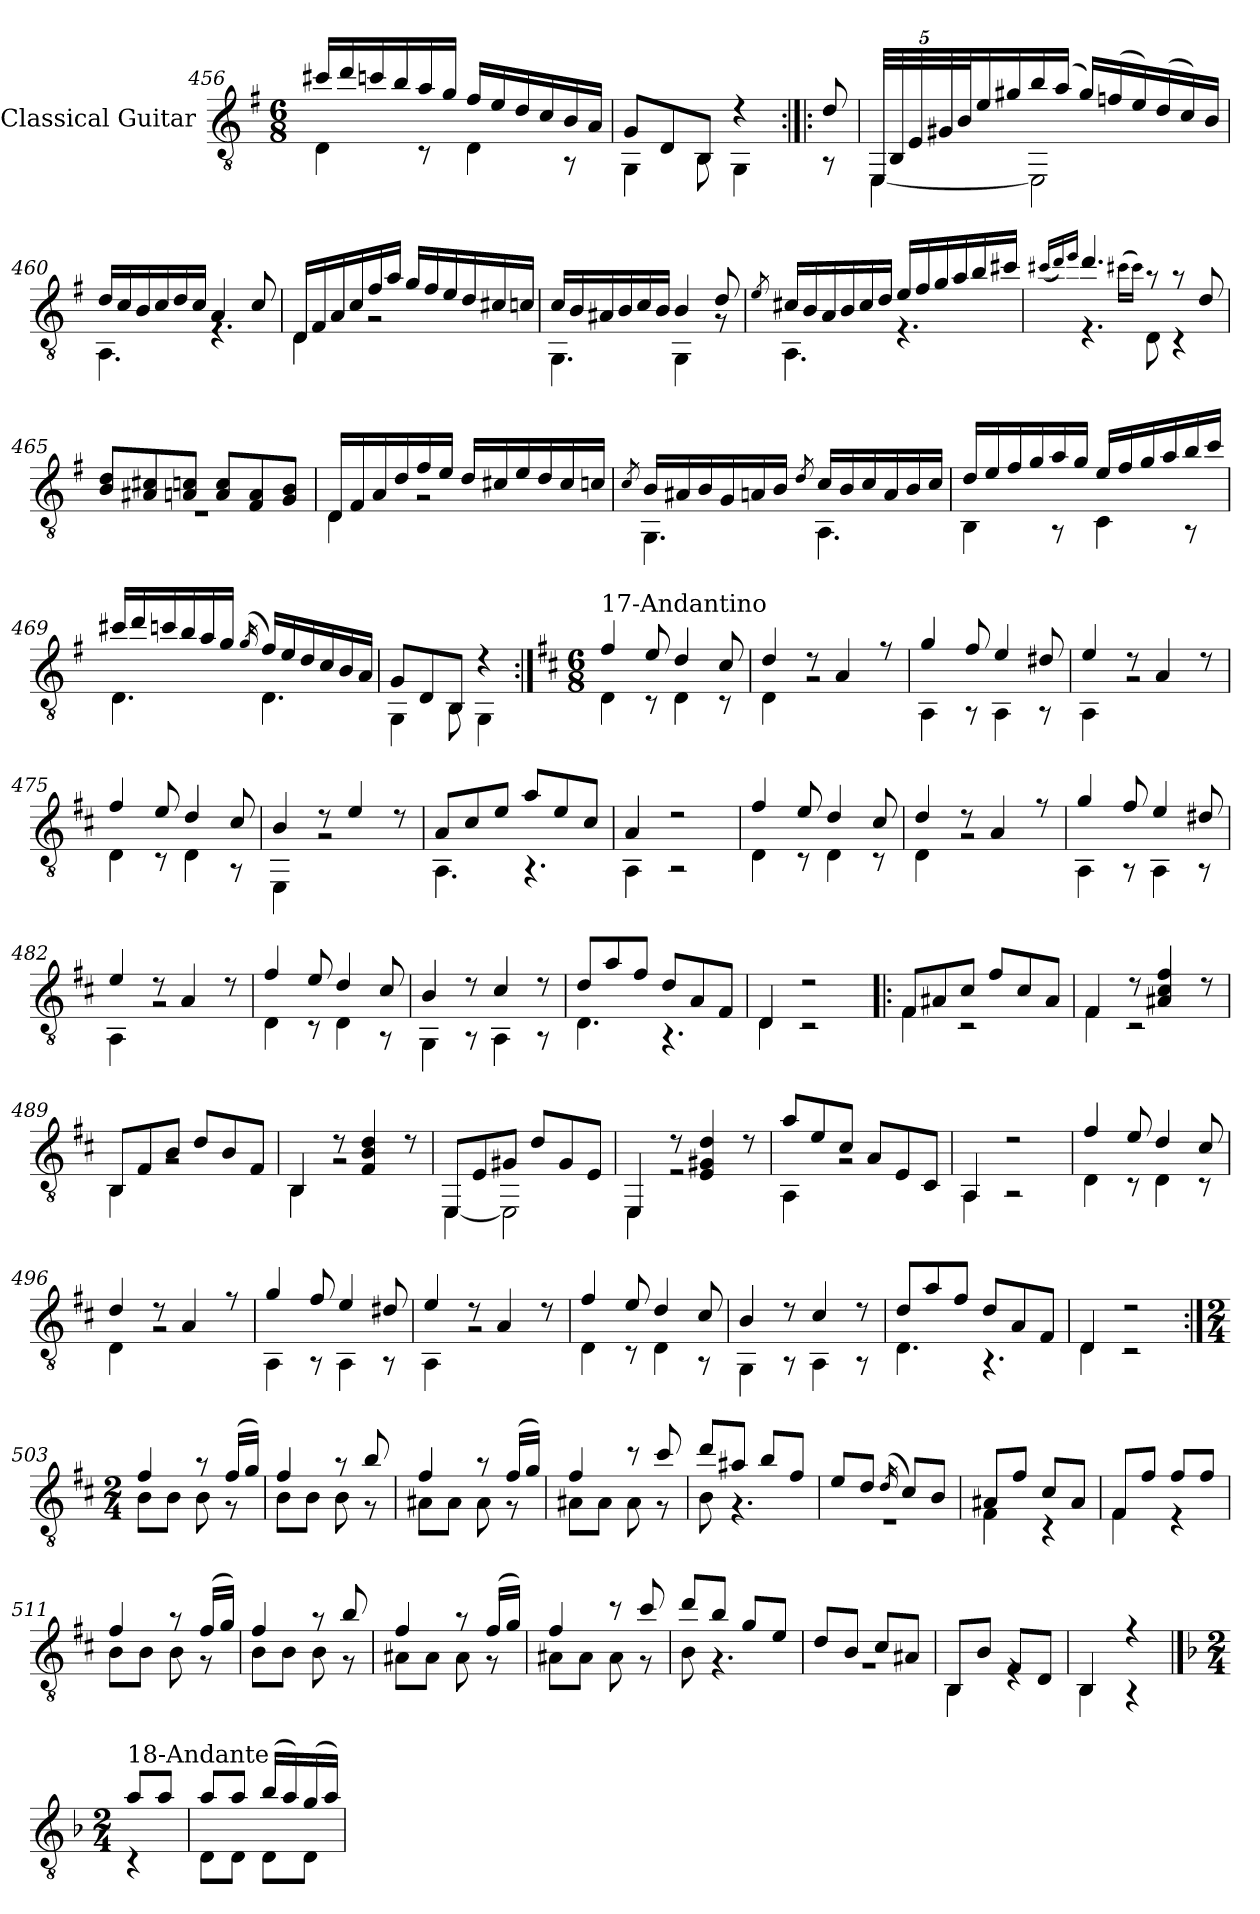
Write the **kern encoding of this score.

**kern
*part1
*staff1
*I"Classical Guitar
*I'Guit.
*clefGv2
*k[f#]
*M6/8
=456
*^
16cc#X/LL	4D\
16dd/	.
16ccn/	.
16b/	.
16a/	8r
16g/JJ	.
16f#/LL	4D\
16e/	.
16d/	.
16c/	.
16B/	8r
16A/JJ	.
=457	=457
8G/L	4GG\
8D/	.
8BB/J	8BB\
4r	4GG\
=458:|!|:	=458:|!|:
8d/	8r
!!LO:LB:g=z	!!
=459	=459
*Xbrackettup	*
40EE/LLL	[4EE\
40BB/	.
40E/	.
40G#X/	.
40B/J	.
16e/	.
16g#X/	.
16b/	2EE\]
(16a/JJ	.
16g#/LL)	.
(16fn/	.
16e/)	.
(16d/	.
16c/)	.
16B/JJ	.
=460	=460
16d/LL	4.AA\
16c/	.
16B/	.
16c/	.
16d/	.
16c/JJ	.
4A/	4.rE
8c/	.
=461	=461
16D/LL	4D\
16F#/	.
16A/	.
16c/	.
16f#/	2rG
16a/JJ	.
16g/LL	.
16f#/	.
16e/	.
16d/	.
16c#X/	.
16cn/JJ	.
!!LO:LB:g=z	!!
=462	=462
16c/LL	4.GG\
16B/	.
16A#X/	.
16B/	.
16c/	.
16B/JJ	.
4B/	4GG\
8d/	8rG
=463	=463
8qe/	.
16c#X/LL	4.AA\
16B/	.
16A/	.
16B/	.
16c#/	.
16d/JJ	.
16e/LL	4.rE
16f#/	.
16g/	.
16a/	.
16b/	.
16cc#X/JJ	.
=464	=464
(16qcc#X/LL	.
16qdd/)	.
16qee/JJ	.
4.dd/	4.rE
.	(16qcc#X\LL
.	16qcc#\JJ)
8r	8D\
8r	4r
8d/	.
!!LO:LB:g=z	!!
=465	=465
8B/ 8d/L	2.rE
8A#X/ 8c#X/	.
8An/ 8cn/J	.
8A/ 8c/L	.
8F#/ 8A/	.
8G/ 8B/J	.
=466	=466
16D/LL	4D\
16F#/	.
16A/	.
16d/	.
16f#/	2rG
16e/JJ	.
16d/LL	.
16c#X/	.
16e/	.
16d/	.
16c#/	.
16cn/JJ	.
=467	=467
8qc/	.
16B/LL	4.GG\
16A#X/	.
16B/	.
16G/	.
16An/	.
16B/JJ	.
8qd/	.
16c/LL	4.AA\
16B/	.
16c/	.
16A/	.
16B/	.
16c/JJ	.
!!LO:LB:g=z	!!
=468	=468
16d/LL	4BB\
16e/	.
16f#/	.
16g/	.
16a/	8r
16g/JJ	.
16e/LL	4C\
16f#/	.
16g/	.
16a/	.
16b/	8r
16cc/JJ	.
=469	=469
16cc#X/LL	4.D\
16dd/	.
16ccn/	.
16b/	.
16a/	.
16g/JJ	.
(16qg/	.
16f#/LL)	4.D\
16e/	.
16d/	.
16c/	.
16B/	.
16A/JJ	.
=470	=470
8G/L	4GG\
8D/	.
8BB/J	8BB\
4r	4GG\
!!LO:PB:g=z	!!
=471:|!	=471:|!
*k[f#c#]	*
*M6/8	*
*MM132	*
!LO:TX:a:t=17-Andantino	!
4f#/	4D\
8e/	8r
4d/	4D\
8c#/	8r
=472	=472
4d/	4D\
8r	2rG
4A/	.
8r	.
=473	=473
4g/	4AA\
8f#/	8r
4e/	4AA\
8d#X/	8r
=474	=474
4e/	4AA\
8r	2rG
4A/	.
8r	.
=475	=475
4f#/	4D\
8e/	8r
4d/	4D\
8c#/	8r
=476	=476
4B/	4EE\
8r	2rG
4e/	.
8r	.
=477	=477
8A/L	4.AA\
8c#/	.
8e/J	.
8a/L	4.r
8e/	.
8c#/J	.
!!LO:LB:g=z	!!
=478	=478
4A/	4AA\
2r	2r
=479	=479
4f#/	4D\
8e/	8r
4d/	4D\
8c#/	8r
=480	=480
4d/	4D\
8r	2rG
4A/	.
8r	.
=481	=481
4g/	4AA\
8f#/	8r
4e/	4AA\
8d#X/	8r
=482	=482
4e/	4AA\
8r	2rG
4A/	.
8r	.
=483	=483
4f#/	4D\
8e/	8r
4d/	4D\
8c#/	8r
=484	=484
4B/	4GG\
8r	8r
4c#/	4AA\
8r	8r
=485	=485
8d/L	4.D\
8a/	.
8f#/J	.
8d/L	4.r
8A/	.
8F#/J	.
!!LO:LB:g=z	!!
=486	=486
4D/	4D\
2r	2r
=487!|:	=487!|:
8F#/L	4F#\
8A#X/	.
8c#/J	2r
8f#/L	.
8c#/	.
8A#/J	.
=488	=488
4F#/	4F#\
8r	2r
4A#X/ 4c#/ 4f#/	.
8r	.
=489	=489
8BB/L	4BB\
8F#/	.
8B/J	2rG
8d/L	.
8B/	.
8F#/J	.
=490	=490
4BB/	4BB\
8r	2rG
4F#/ 4B/ 4d/	.
8r	.
=491	=491
8EE/L	[4EE\
8E/	.
8G#X/J	2EE\]
8d/L	.
8G#/	.
8E/J	.
=492	=492
4EE/	4EE\
8r	2rE
4E/ 4G#X/ 4d/	.
8r	.
!!LO:LB:g=z	!!
=493	=493
8a/L	4AA\
8e/	.
8c#/J	2rG
8A/L	.
8E/	.
8C#/J	.
=494	=494
4AA/	4AA\
2r	2r
=495	=495
4f#/	4D\
8e/	8r
4d/	4D\
8c#/	8r
=496	=496
4d/	4D\
8r	2rG
4A/	.
8r	.
=497	=497
4g/	4AA\
8f#/	8r
4e/	4AA\
8d#X/	8r
=498	=498
4e/	4AA\
8r	2rG
4A/	.
8r	.
=499	=499
4f#/	4D\
8e/	8r
4d/	4D\
8c#/	8r
=500	=500
4B/	4GG\
8r	8r
4c#/	4AA\
8r	8r
!!LO:LB:g=z	!!
=501	=501
8d/L	4.D\
8a/	.
8f#/J	.
8d/L	4.r
8A/	.
8F#/J	.
=502	=502
4D/	4D\
2r	2r
=503:|!	=503:|!
*M2/4	*
4f#/	8B\L
.	8B\J
8r	8B\
(16f#/LL	8r
16g/JJ)	.
=504	=504
4f#/	8B\L
.	8B\J
8r	8B\
8b/	8r
=505	=505
4f#/	8A#X\L
.	8A#\J
8r	8A#\
(16f#/LL	8r
16g/JJ)	.
=506	=506
4f#/	8A#X\L
.	8A#\J
8r	8A#\
8cc#/	8r
=507	=507
8dd/L	8B\
8a#X/J	4.r
8b/L	.
8f#/J	.
!!LO:LB:g=z	!!
=508	=508
8e/L	2r
8d/J	.
(16qd/	.
8c#/L)	.
8B/J	.
=509	=509
8A#X/L	4F#\
8f#/J	.
8c#/L	4r
8A#/J	.
=510	=510
8F#/L	4F#\
8f#/J	.
8f#/L	4r
8f#/J	.
=511	=511
4f#/	8B\L
.	8B\J
8r	8B\
(16f#/LL	8r
16g/JJ)	.
=512	=512
4f#/	8B\L
.	8B\J
8r	8B\
8b/	8r
=513	=513
4f#/	8A#X\L
.	8A#\J
8r	8A#\
(16f#/LL	8r
16g/JJ)	.
=514	=514
4f#/	8A#X\L
.	8A#\J
8r	8A#\
8cc#/	8r
=515	=515
8dd/L	8B\
8b/J	4.r
8g/L	.
8e/J	.
!!LO:LB:g=z	!!
=516	=516
8d/L	2rG
8B/J	.
8c#/L	.
8A#X/J	.
=517	=517
8BB/L	4BB\
8B/J	.
8F#/L	4rE
8D/J	.
=518	=518
4BB/	4BB\
4r	4r
!!LO:PB:g=z	!!
==519	==519
*k[b-]	*
*M2/4	*
*MM80	*
!LO:TX:a:t=18-Andante	!
8a/L	4r
8a/J	.
=520	=520
8a/L	8D\L
8a/J	8D\J
(16b-/LL	8D\L
16a/)	.
(16g/	8D\J
16a/JJ)	.
*v	*v
=
*-
